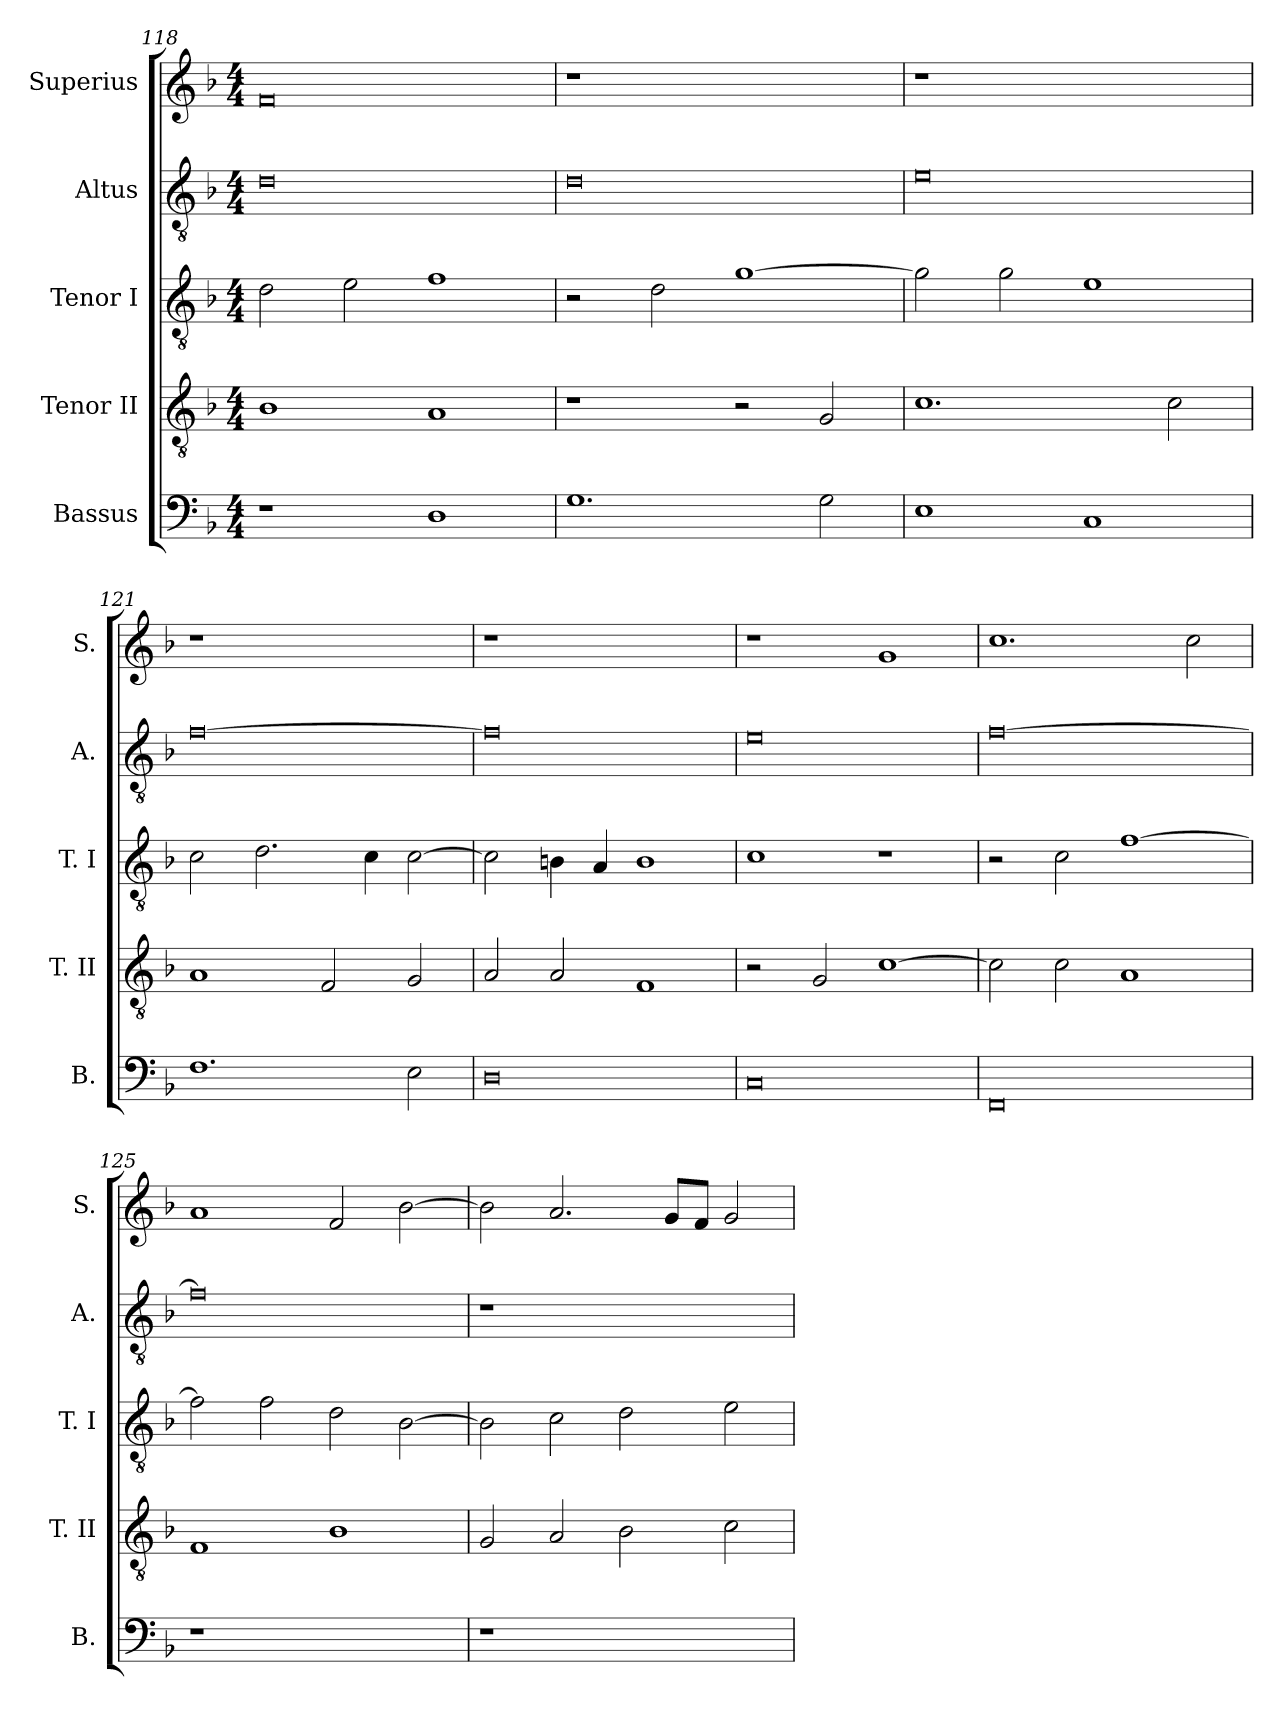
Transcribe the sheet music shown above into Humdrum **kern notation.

**kern	**kern	**kern	**kern	**kern
*part5	*part4	*part3	*part2	*part1
*staff5	*staff4	*staff3	*staff2	*staff1
*I"Bassus	*I"Tenor II	*I"Tenor I	*I"Altus	*I"Superius
*I'B.	*I'T. II	*I'T. I	*I'A.	*I'S.
*clefF4	*clefGv2	*clefGv2	*clefGv2	*clefG2
*	*ITrd7c12	*ITrd7c12	*ITrd7c12	*
*k[b-]	*k[b-]	*k[b-]	*k[b-]	*k[b-]
*F:	*F:	*F:	*F:	*F:
*M4/4	*M4/4	*M4/4	*M4/4	*M4/4
=118	=118	=118	=118	=118
1r	1BB-i	2Di\	0Di	0fi
.	.	2Ei\	.	.
1Di	1AAi	1Fi	.	.
=119	=119	=119	=119	=119
!	!	!	!	!LO:N:vis=1
1.Gi	1r	2r	0Di	1r
.	.	2Di\	.	.
.	2r	[>1Gi	.	1ryy
2Gi\	2GGi/	.	.	.
!!LO:PB:g=z
=120	=120	=120	=120	=120
!	!	!	!	!LO:N:vis=1
1Ei	1.Ci	2Gi\]	0Ei	1r
.	.	2Gi\	.	.
1Ci	.	1Ei	.	1ryy
.	2Ci\	.	.	.
=121	=121	=121	=121	=121
!	!	!	!	!LO:N:vis=1
1.Fi	1AAi	2Ci\	[>0Fi	1r
.	.	2.Di\	.	.
.	2FFi/	.	.	1ryy
.	.	4Ci\	.	.
2Ei\	2GGi/	[>2Ci\	.	.
=122	=122	=122	=122	=122
!	!	!	!	!LO:N:vis=1
0Di	2AAi/	2Ci\]	0Fi]	1r
.	2AAi/	4BBni\	.	.
.	.	4AAi/	.	.
.	1FFi	1BBi	.	1ryy
=123	=123	=123	=123	=123
0Ci	2r	1Ci	0Ei	1r
.	2GGi/	.	.	.
.	[>1Ci	1r	.	1gi
=124	=124	=124	=124	=124
0FFi	2Ci\]	2r	[>0Fi	1.cci
.	2Ci\	2Ci\	.	.
.	1AAi	[>1Fi	.	.
.	.	.	.	2cci\
!!LO:LB:g=z
=125	=125	=125	=125	=125
!LO:N:vis=1	!	!	!	!
1r	1FFi	2Fi\]	0Fi]	1ai
.	.	2Fi\	.	.
1ryy	1BB-i	2Di\	.	2fi/
.	.	[>2BB-i\	.	[>2b-i\
=126	=126	=126	=126	=126
!LO:N:vis=1	!	!	!LO:N:vis=1	!
1r	2GGi/	2BB-i\]	1r	2b-i\]
.	2AAi/	2Ci\	.	2.ai/
1ryy	2BB-i\	2Di\	1ryy	.
.	.	.	.	8gi/L
.	.	.	.	8fi/J
.	2Ci\	2Ei\	.	2gi/
=	=	=	=	=
*-	*-	*-	*-	*-
